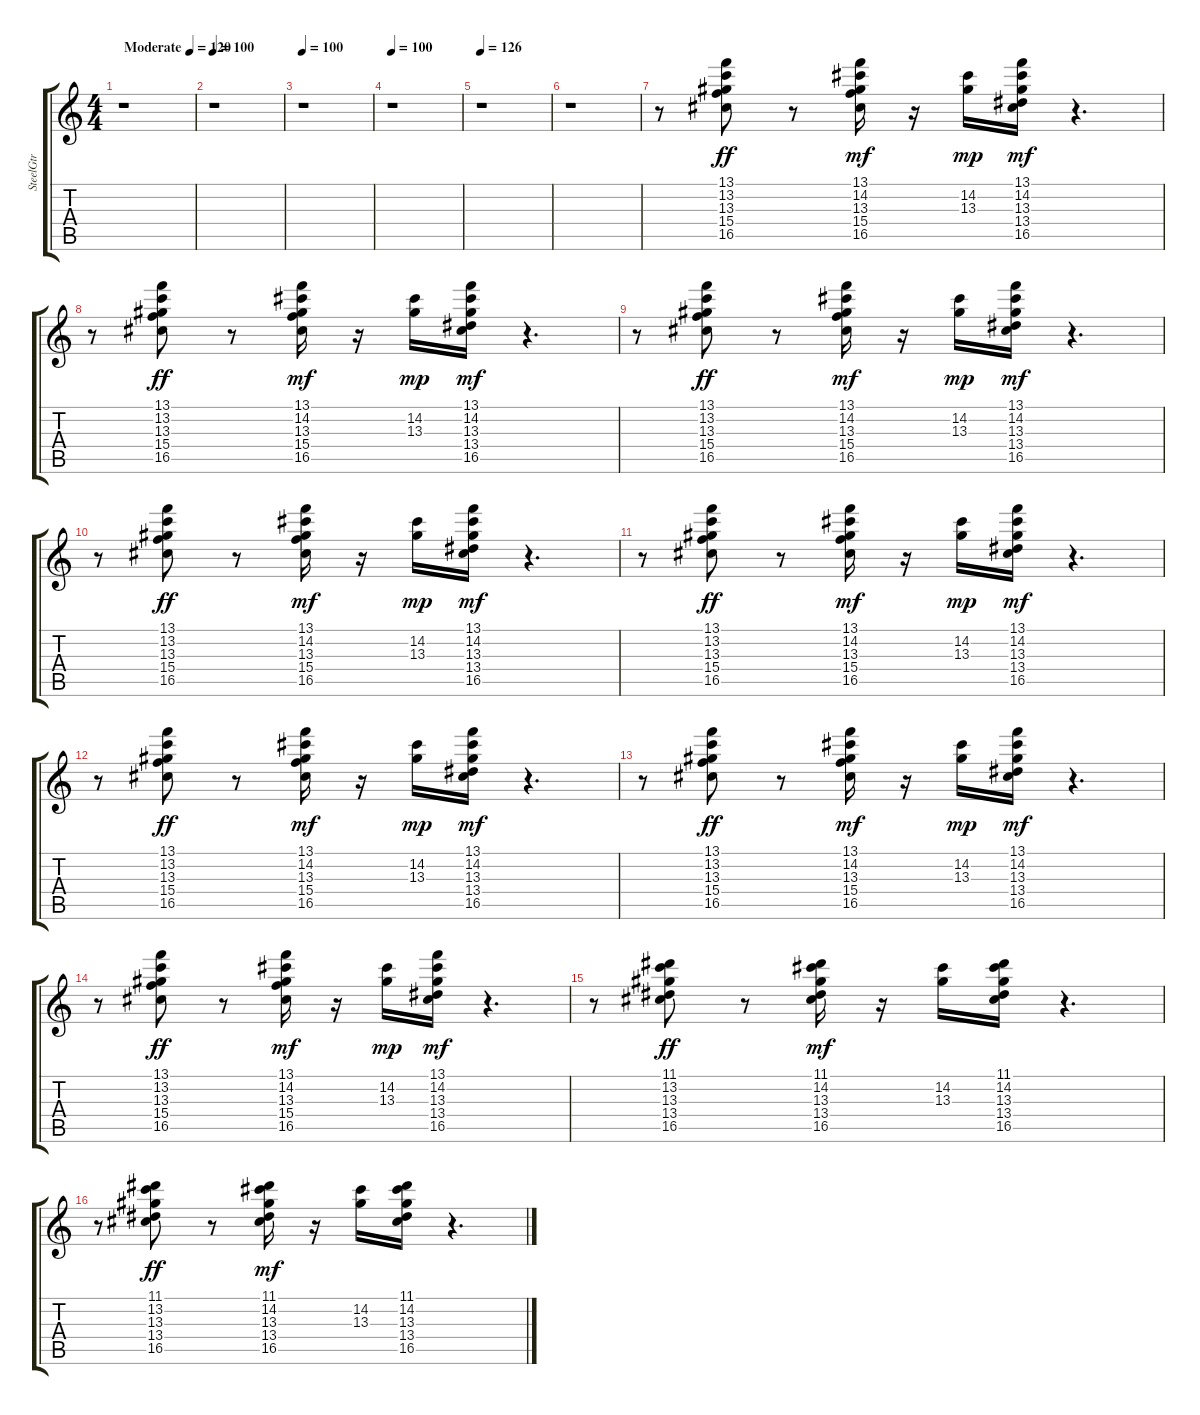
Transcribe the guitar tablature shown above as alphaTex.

\track ("SteelGtr" "SteelGtr") {instrument acousticguitarsteel}
\staff {score tabs}
\tuning (E4 B3 G3 D3 A2 E2) {hide}
\ts (4 4)
\tempo (120 "Moderate")
\clef g2
\ks c
r.1{dy ff instrument acousticguitarsteel} |
\tempo 100
r.1 |
\tempo 100
r.1 |
\tempo 100
r.1 |
\tempo 126
r.1 |
r.1 |
r.8 (13.1 13.2 13.3 15.4 16.5).8 r.8 (13.1 14.2 13.3 15.4 16.5).16{dy mf} r.16 (14.2 13.3).16{dy mp} (13.1 14.2 13.3 13.4 16.5).16{dy mf} r.4{d} |
r.8 (13.1 13.2 13.3 15.4 16.5).8{dy ff} r.8 (13.1 14.2 13.3 15.4 16.5).16{dy mf} r.16 (14.2 13.3).16{dy mp} (13.1 14.2 13.3 13.4 16.5).16{dy mf} r.4{d} |
r.8 (13.1 13.2 13.3 15.4 16.5).8{dy ff} r.8 (13.1 14.2 13.3 15.4 16.5).16{dy mf} r.16 (14.2 13.3).16{dy mp} (13.1 14.2 13.3 13.4 16.5).16{dy mf} r.4{d} |
r.8 (13.1 13.2 13.3 15.4 16.5).8{dy ff} r.8 (13.1 14.2 13.3 15.4 16.5).16{dy mf} r.16 (14.2 13.3).16{dy mp} (13.1 14.2 13.3 13.4 16.5).16{dy mf} r.4{d} |
r.8 (13.1 13.2 13.3 15.4 16.5).8{dy ff} r.8 (13.1 14.2 13.3 15.4 16.5).16{dy mf} r.16 (14.2 13.3).16{dy mp} (13.1 14.2 13.3 13.4 16.5).16{dy mf} r.4{d} |
r.8 (13.1 13.2 13.3 15.4 16.5).8{dy ff} r.8 (13.1 14.2 13.3 15.4 16.5).16{dy mf} r.16 (14.2 13.3).16{dy mp} (13.1 14.2 13.3 13.4 16.5).16{dy mf} r.4{d} |
r.8 (13.1 13.2 13.3 15.4 16.5).8{dy ff} r.8 (13.1 14.2 13.3 15.4 16.5).16{dy mf} r.16 (14.2 13.3).16{dy mp} (13.1 14.2 13.3 13.4 16.5).16{dy mf} r.4{d} |
r.8 (13.1 13.2 13.3 15.4 16.5).8{dy ff} r.8 (13.1 14.2 13.3 15.4 16.5).16{dy mf} r.16 (14.2 13.3).16{dy mp} (13.1 14.2 13.3 13.4 16.5).16{dy mf} r.4{d} |
r.8 (11.1 13.2 13.3 13.4 16.5).8{dy ff} r.8 (11.1 14.2 13.3 13.4 16.5).16{dy mf} r.16 (14.2 13.3).16 (11.1 14.2 13.3 13.4 16.5).16 r.4{d} |
r.8 (11.1 13.2 13.3 13.4 16.5).8{dy ff} r.8 (11.1 14.2 13.3 13.4 16.5).16{dy mf} r.16 (14.2 13.3).16 (11.1 14.2 13.3 13.4 16.5).16 r.4{d}
